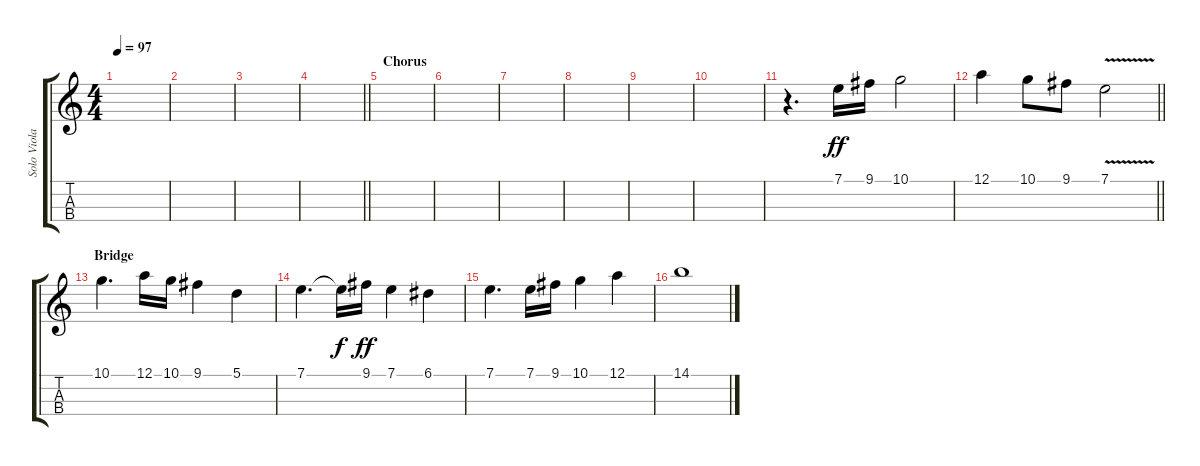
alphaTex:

\track ("Solo Viola" "Solo Viola") {instrument viola}
\staff {score tabs}
\tuning (A4 D4 G3 C3) {hide}
\ts (4 4)
\tempo 97
\clef g2
\ks c
|
|
|
\barLineRight lightlight
|
\section ("" "Chorus")
|
|
|
|
|
|
r.4{d} 7.1.16{dy ff} 9.1.16 10.1.2 |
\barLineRight lightlight
12.1.4 10.1.8 9.1.8 7.1{v}.2 |
\section ("" "Bridge")
10.1.4{d} 12.1.16 10.1.16 9.1.4 5.1.4 |
7.1.4{d} 7.1{t}.16{dy f} 9.1.16{dy ff} 7.1.4 6.1.4 |
7.1.4{d} 7.1.16 9.1.16 10.1.4 12.1.4 |
14.1.1
